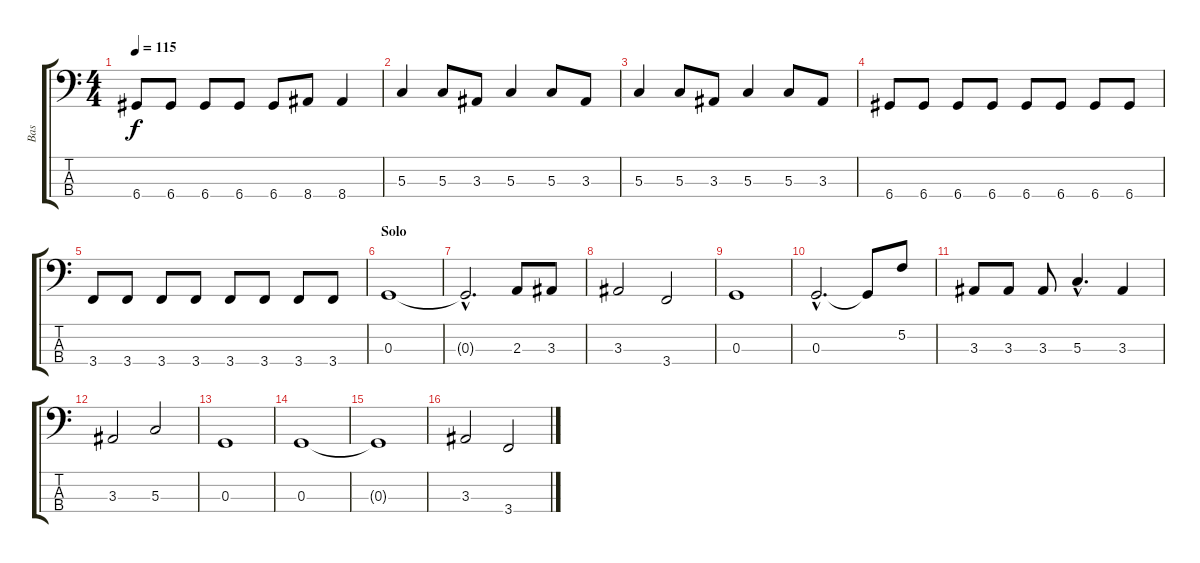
\track ("Bas" "Bas") {instrument electricbassfinger}
\staff {score tabs}
\tuning (F2 C2 G1 D1) {hide}
\ts (4 4)
\tempo 115
\clef f4
\ks c
6.4.8{dy f} 6.4.8 6.4.8 6.4.8 6.4.8 8.4.8 8.4.4 |
5.3.4 5.3.8 3.3.8 5.3.4 5.3.8 3.3.8 |
5.3.4 5.3.8 3.3.8 5.3.4 5.3.8 3.3.8 |
6.4.8 6.4.8 6.4.8 6.4.8 6.4.8 6.4.8 6.4.8 6.4.8 |
3.4.8 3.4.8 3.4.8 3.4.8 3.4.8 3.4.8 3.4.8 3.4.8 |
\section ("" "Solo")
0.3.1 |
0.3{hac t}.2{d} 2.3.8 3.3.8 |
3.3.2 3.4.2 |
0.3.1 |
0.3{hac}.2{d} 0.3{t}.8 5.2.8 |
3.3.8 3.3.8 3.3.8 5.3{hac}.4{d} 3.3.4 |
3.3.2 5.3.2 |
0.3.1 |
0.3.1 |
0.3{t}.1 |
3.3.2 3.4.2
